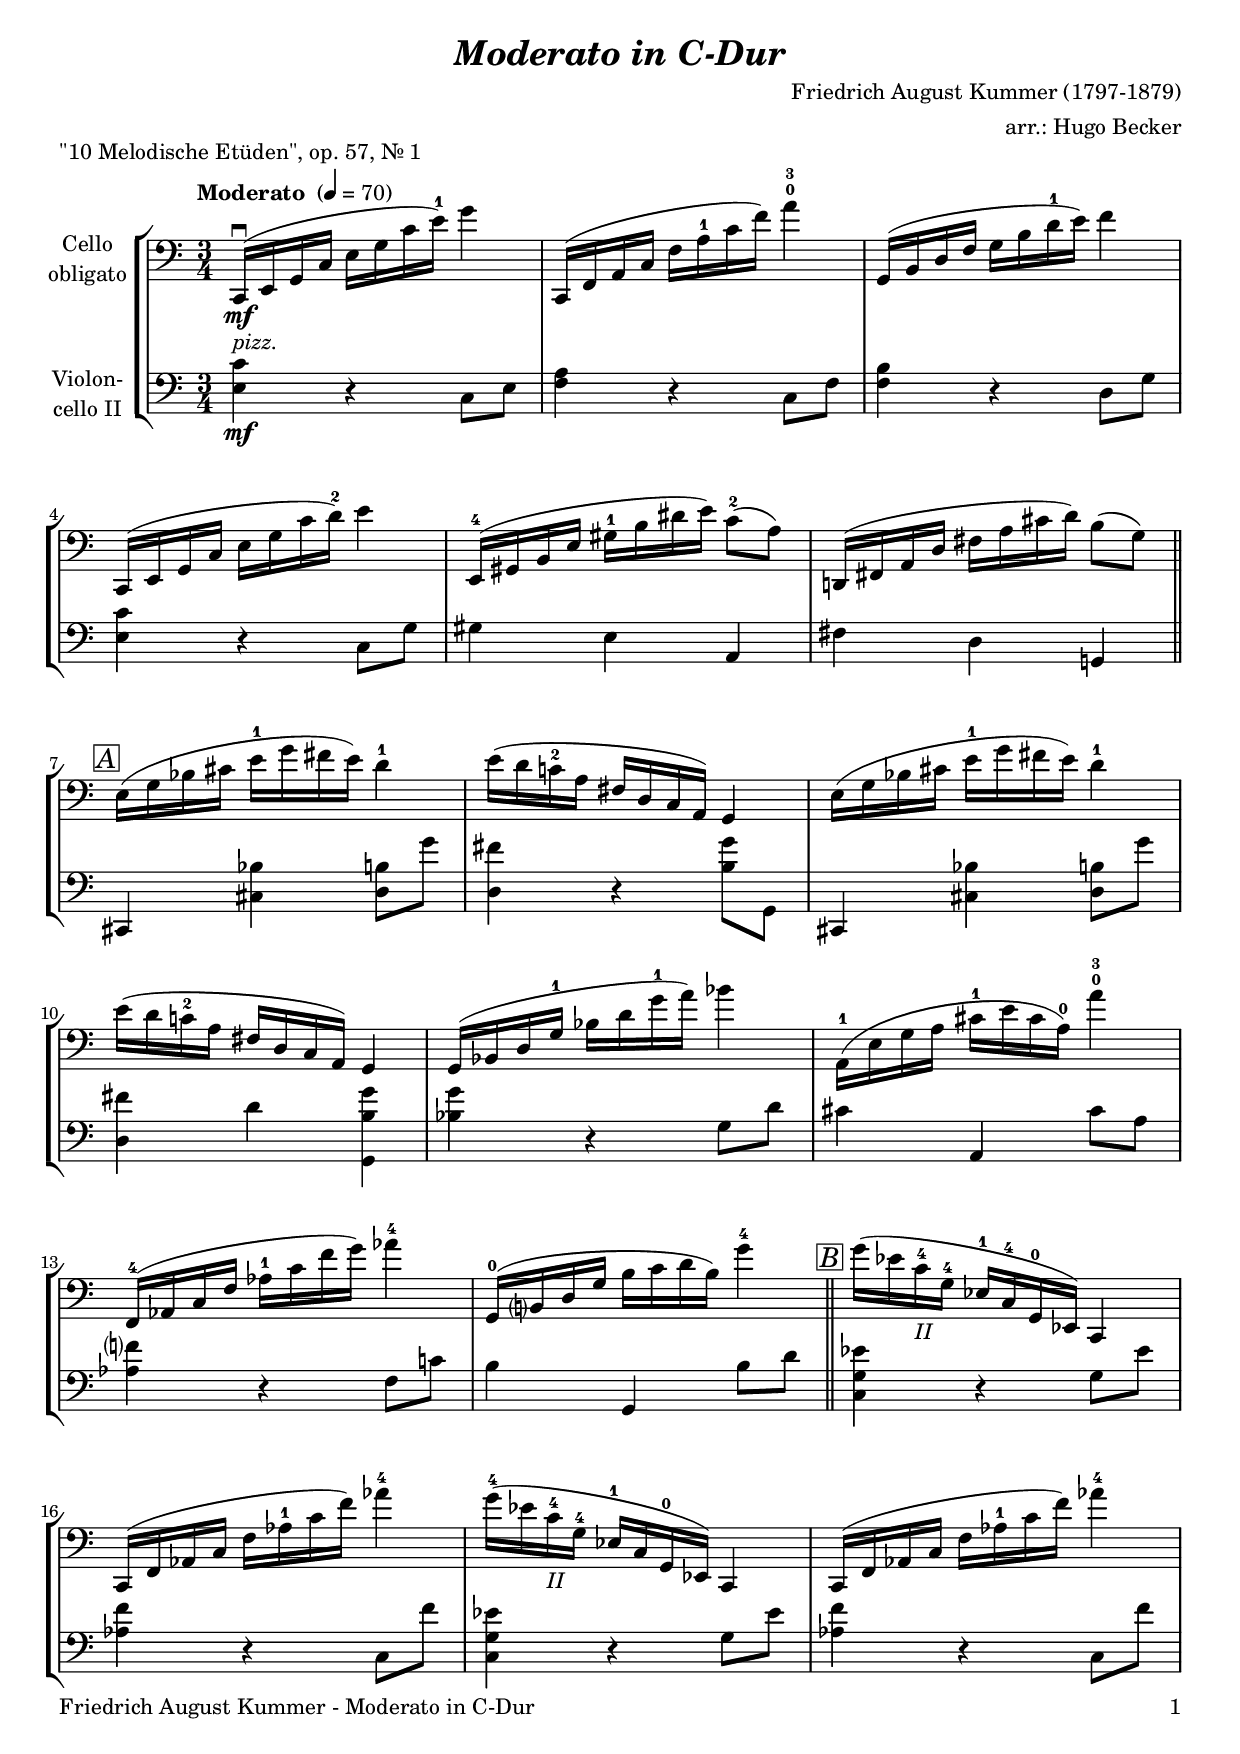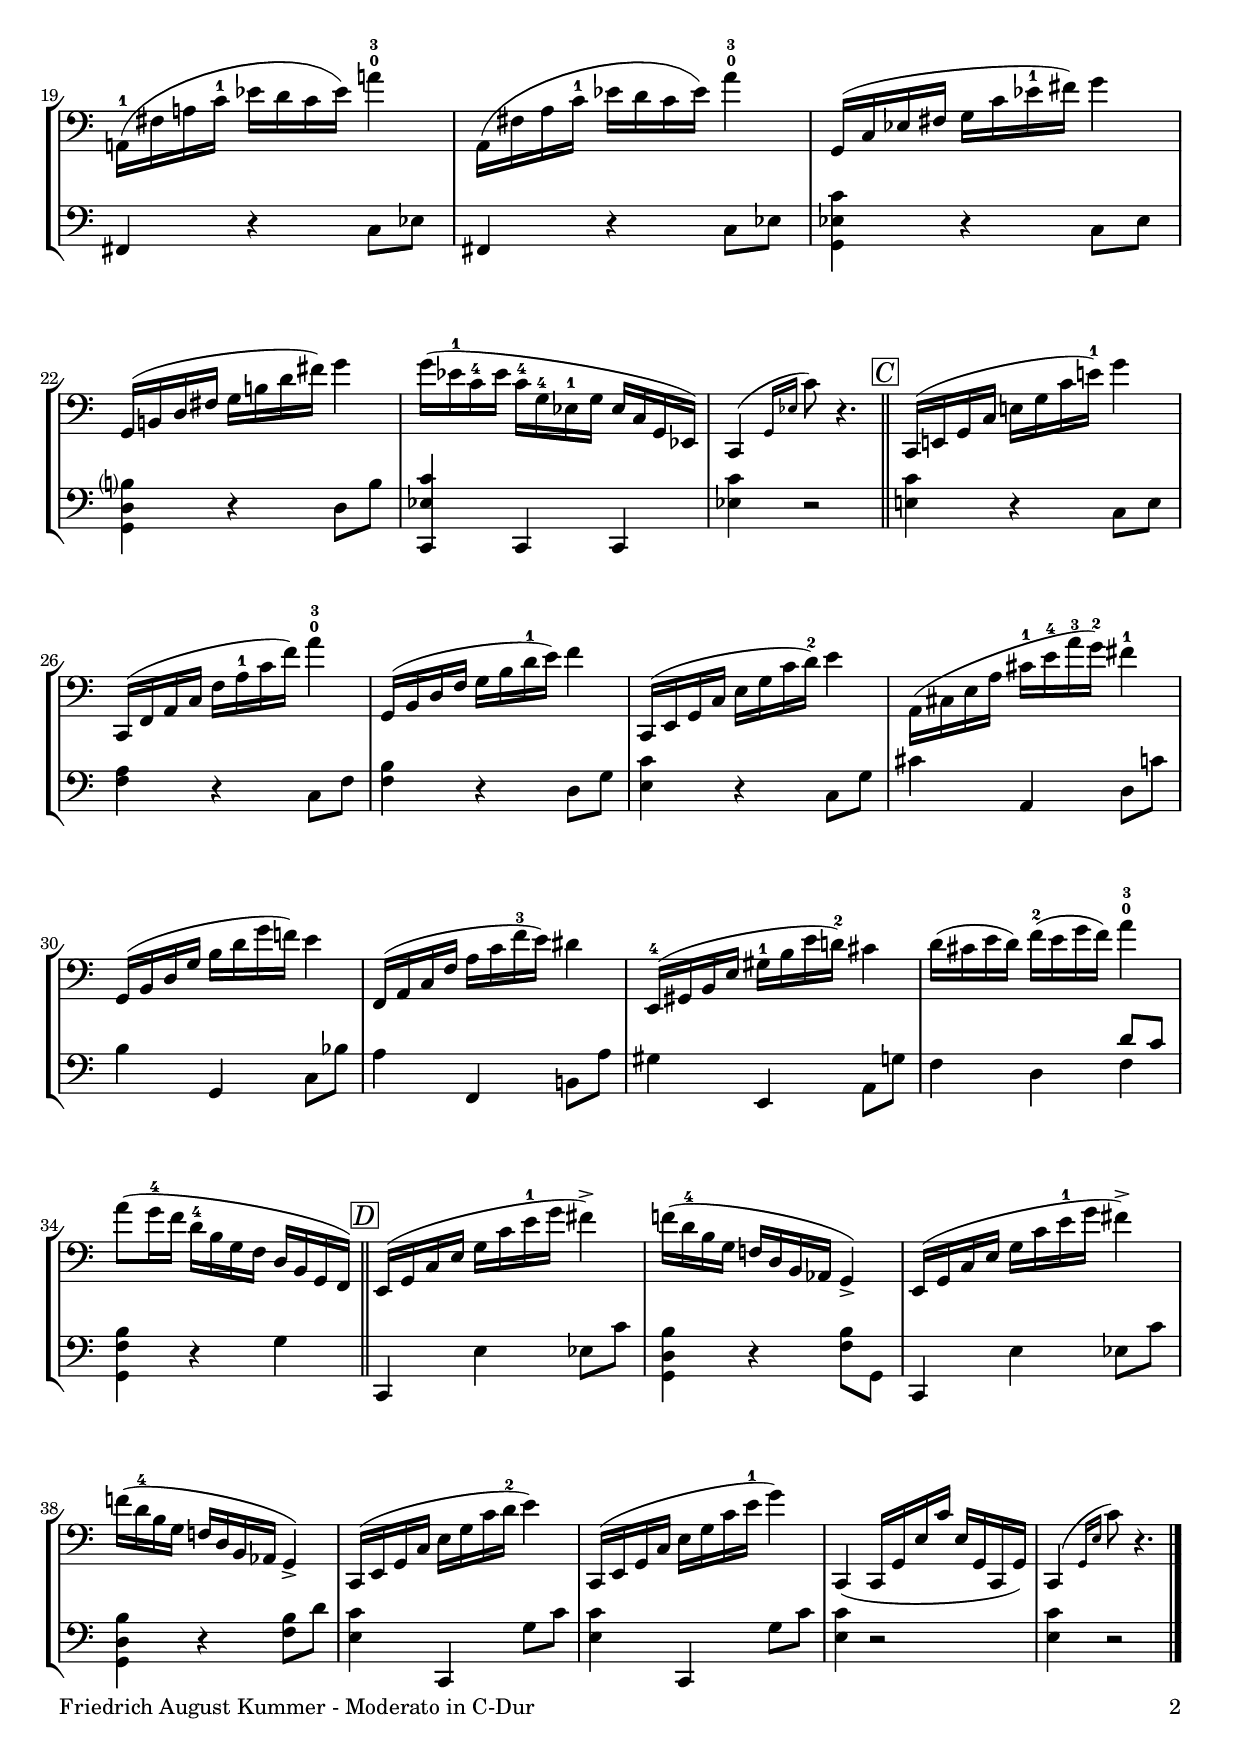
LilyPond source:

\version "2.24.4"
\include "deutsch.ly"
  
#(set-global-staff-size 19)

\header {
  title     = \markup \bold \italic "Moderato in C-Dur"
  composer  = "Friedrich August Kummer (1797-1879)"
  arranger  = "arr.: Hugo Becker"
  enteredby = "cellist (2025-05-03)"
  piece     = "\"10 Melodische Etüden\", op. 57, Nr. 1"
}

voiceconsts = {
  \key c \major
  \time 3/4
  \clef "bass"
%  \numericTimeSignature
  \compressEmptyMeasures
% Set default beaming for all staves
%  \set Timing.beamExceptions = #'()
%  \set Timing.baseMoment     = #(ly:make-moment 1 4)
%  \set Timing.beatStructure  = #'(1 1 1)
  \tempo "Moderato " 4=70
  
}

mivl = "violin"
miva = "viola"
mivc = "cello"
mipz = "pizzicato strings"

boxa = { \bar "||" \mark \markup \box \italic "A" }
boxb = { \bar "||" \mark \markup \box \italic "B" }
boxc = { \bar "||" \mark \markup \box \italic "C" }
boxd = { \bar "||" \mark \markup \box \italic "D" }
ii   = \markup \italic "II"
pizz = \markup \italic "pizz."

va = \relative c, {
  \voiceconsts

  c16(\downbow\mf e g c e g c e)-1 g4
  c,,,16( f a c f a-1 c f) a4-0-3
  g,,16( h d f g h d-1 e) f4
  c,,16( e g c e g c d)-2 e4

  e,,16(-4 gis h e gis-1 h dis e) c8(-2 a)
  d,,!16( fis a d fis a cis d) h8( g) \boxa
  e16( g b cis e-1 g fis e) d4-1
  e16( d c!-2 a fis d c a) g4

  e'16( g b cis e-1 g fis e) d4-1
  e16( d c!-2 a fis d c a) g4
  g16( b d g-1 b d g-1 a) b4
  a,,16(-1 e' g a cis-1 e cis a)-0 a'4-0-3

  f,,16(-4 as c f as-1 c f g) as4-4
  g,,16(-0 h? d g h c d h) g'4-4 \boxb
  g16( es c-4_\ii g-4 es-1 c-4 g-0 es) c4
  c16( f as c f as-1 c f) as4-4

  g16(-4 es c-4_\ii g-4 es-1 c g-0 es) c4
  c16( f as c f as-1 c f) as4-4
  a,,!16(-1 fis' a! c-1 es d c es) a!4-0-3
  a,,16( fis' a c-1 es d c es) a4-0-3

  g,,16( c es fis g c es-1 fis) g4
  g,,16( h! d fis g h! d fis) g4
  g16( es-1 c-4 es c-4 g-4 es-1 g es c g es)
  c4( \grace { g'16[ es'] } c'8) r4. \boxc

  c,,16( e! g c e! g c e!)-1 g4
  c,,,16( f a c f a-1 c f) a4-0-3
  g,,16( h d f g h d-1 e) f4
  c,,16( e g c e g c d)-2 e4
  a,,16( cis e a cis-1 e-4 a-3 g)-2 fis4-1

  g,,16( h d g h d g f!) e4
  f,,16( a c f a c f-3 e) dis4
  e,,16(-4 gis h e gis-1 h e d!)-2 cis4
  d16( cis e d) f(-2 e g f) a4-0-3

  a8( g16-4 f d-4 h g f d h g f) \boxd
  e( g c e g c e-1 g fis4)->
  f!16( d-4 h g f! d h as g4)->
  e16( g c e g c e-1 g fis4)->

  f!16( d-4 h g f! d h as g4)->
  c,16( e g c e g c d-2 e4)
  c,,16( e g c e g c e-1 g4)
  c,,,( c16 g' e' c' e, g, c, g')
  c,4( \grace { g'16[ e'] } c'8) r4. \bar "|."
}

vb = \relative c {
  \voiceconsts

  <e c'>4^\pizz\mf r c8 e
  <f a>4 r c8 f
  <f h>4 r d8 g
  <e c'>4 r c8 g'
  gis4 e a,
  fis' d g,! \boxa

  cis, <cis' b'> <d h'!>8 g'
  <d, fis'>4 r <h' g'>8 g,
  cis,4 <cis' b'> <d h'>8 g'
  <d, fis'>4 d' <g,, h' g'>
  <b' g'> r g8 d'
  cis4 a, cis'8 a
  <as f'?>4 r f8 c'!

  h4 g, h'8 d \boxb
  <c, g' es'>4 r g'8 es'
  <as, f'>4 r c,8 f'
  <c, g' es'>4 r g'8 es'
  <as, f'>4 r c,8 f'
  fis,,4 r c'8 es
  fis,4 r c'8 es

  <g, es' c'>4 r c8 es
  <g, d' h'?> 4 r d'8 h'
  <c,, es' c'>4 c c
  <es' c'>4 r2 \boxc
  <e! c'>4 r c8 e
  <f a>4 r c8 f
  <f h>4 r d8 g

  <e c'>4 r c8 g'
  cis4 a, d8 c'
  h4 g, c8 b'
  a4 f, h!8 a'
  gis4 e, a8 g'!
  f4 d << { d'8 c } \\ f,4 >>
  <g, f' h> r g' \boxd

  c,, e' es8 c'
  <g, d' h'>4 r <f' h>8 g,
  c,4 e' es8 c'
  <g, d' h'>4 r <f' h>8 d'
  <e, c'>4 c, g''8 c
  <e, c'>4 c, g''8 c
  <e, c'>4 r2
  <e c'>4 r2 \bar "|."
}

\include "v3.ily"

music = \new StaffGroup <<
      \new Staff {
	\set Staff.midiInstrument = \mivc
	\set Staff.instrumentName = \markup \center-column { "Cello" "obligato" }
	\transpose c c { \va }
      }

      \new Staff {
	\set Staff.midiInstrument = \mipz
	\set Staff.instrumentName = \markup \center-column { "Violon-" "cello II" }
	\transpose c c { \vb }
      }
>>

\book {
  \paper {
    print-page-number = ##t
    print-first-page-number = ##t
    ragged-last-bottom = ##f
    oddHeaderMarkup = \markup \null
    evenHeaderMarkup = \markup \null
    oddFooterMarkup = \markup {
      \fill-line {
        \if \should-print-page-number
        "Friedrich August Kummer - Moderato in C-Dur" \fromproperty #'page:page-number-string
      }
    }
    evenFooterMarkup = \oddFooterMarkup
  } \score {
    \music
    \layout {}
  }

  \score {
    \unfoldRepeats \music

    \midi {
      \context {
        \Score
      }
    }
  }
}
